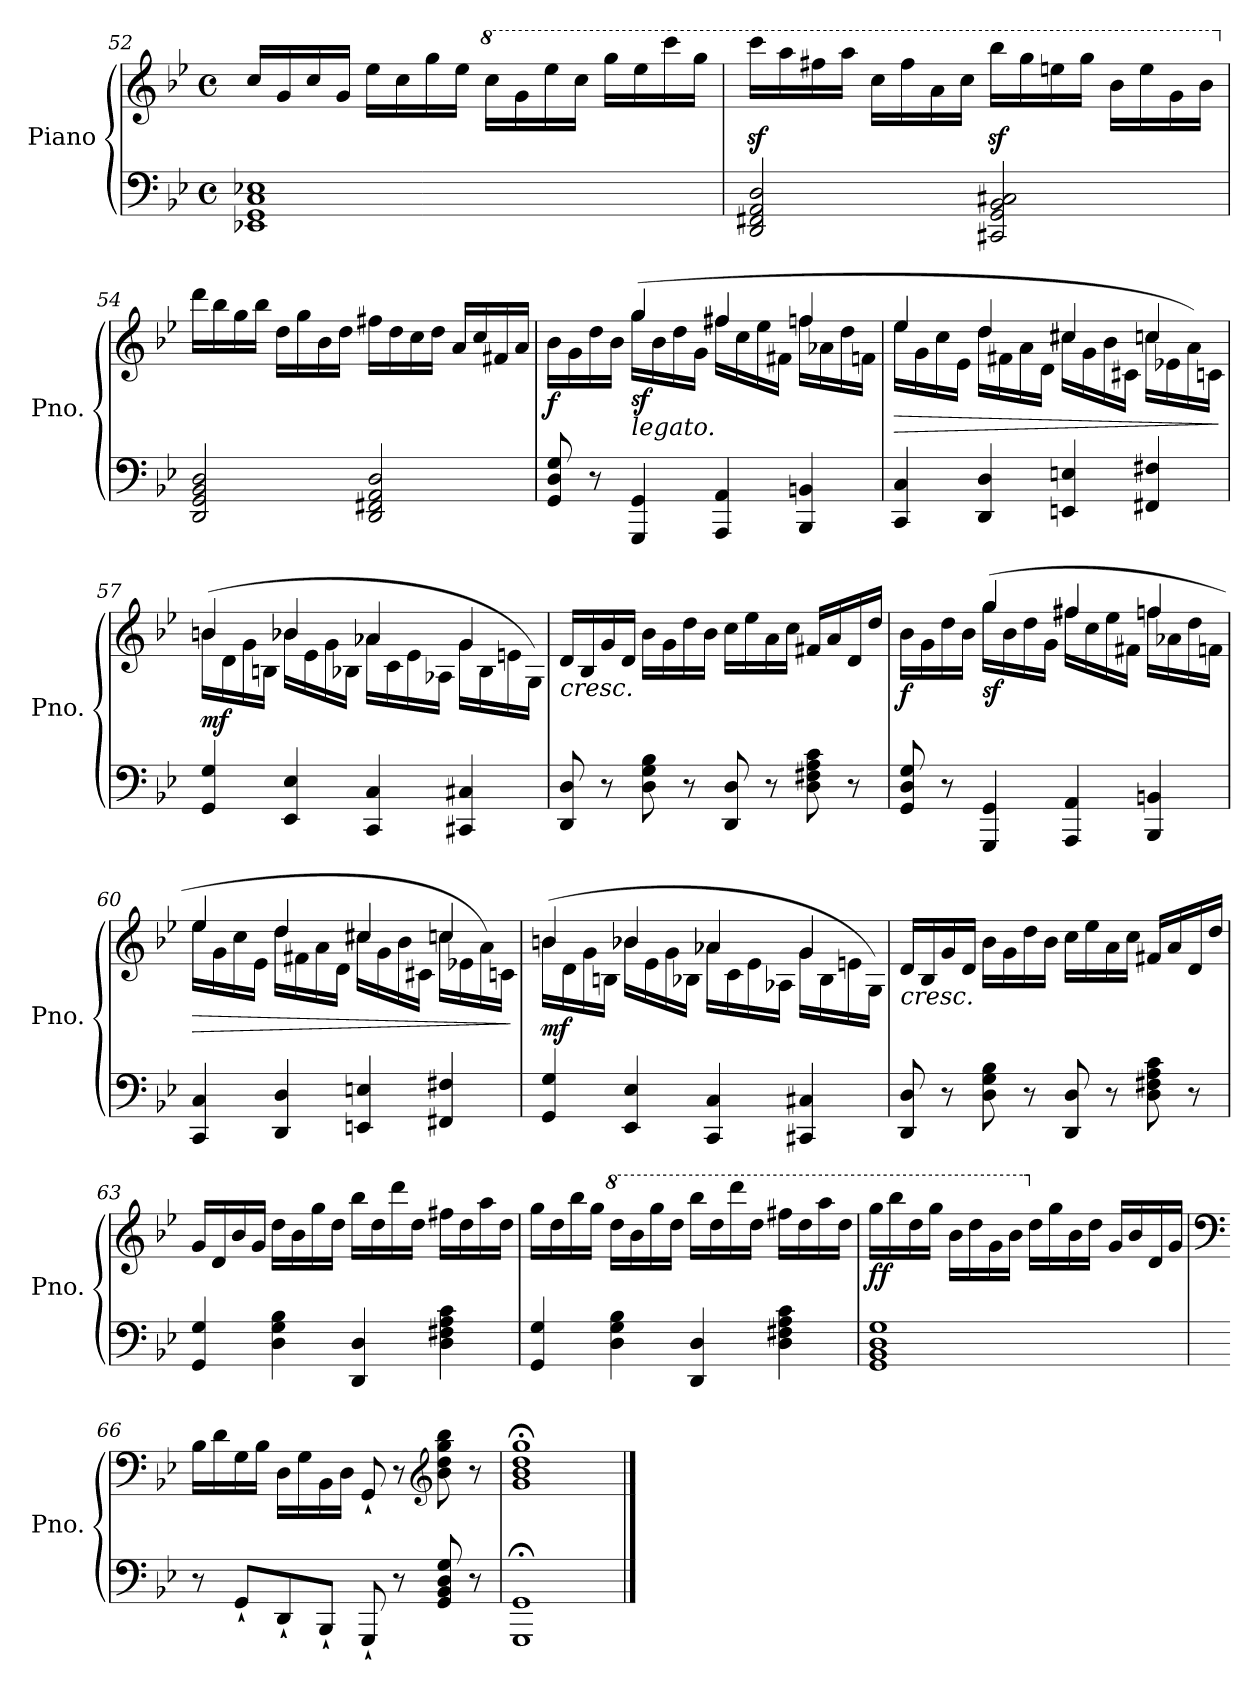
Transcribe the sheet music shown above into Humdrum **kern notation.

**kern	**kern	**dynam
*part1	*part1	*part1
*staff2	*staff1	*staff1/2
*I"Piano	*	*
*I'Pno.	*	*
!!LO:LB:g=z
*clefF4	*clefG2	*
*k[b-e-]	*k[b-e-]	*
*M4/4	*M4/4	*
*met(c)	*met(c)	*
=52	=52	=52
1EE-X 1GG 1C 1E-X	16cc/LL	.
.	16g/	.
.	16cc/	.
.	16g/JJ	.
.	16ee-\LL	.
.	16cc\	.
.	16gg\	.
.	16ee-\JJ	.
*	*8va	*
.	16ccc\LL	.
.	16gg\	.
.	16eee-\	.
.	16ccc\JJ	.
.	16ggg\LL	.
.	16eee-\	.
.	16cccc\	.
.	16ggg\JJ	.
=53	=53	=53
2DD/ 2FF#X/ 2AA/ 2D/	16ccccz<\LL	.
.	16aaa\	.
.	16fff#X\	.
.	16aaa\JJ	.
.	16ccc\LL	.
.	16fff#\	.
.	16aa\	.
.	16ccc\JJ	.
2CC#X/ 2GG/ 2BB-/ 2C#X/	16bbb-z<\LL	.
.	16ggg\	.
.	16eeen\	.
.	16ggg\JJ	.
.	16bb-\LL	.
.	16eee\	.
.	16gg\	.
.	16bb-\JJ	.
=54	=54	=54
*	*X8va	*
2DD/ 2GG/ 2BB-/ 2D/	16ddd\LL	.
.	16bb-\	.
.	16gg\	.
.	16bb-\JJ	.
.	16dd\LL	.
.	16gg\	.
.	16b-\	.
.	16dd\JJ	.
2DD/ 2FF#X/ 2AA/ 2D/	16ff#X\LL	.
.	16dd\	.
.	16cc\	.
.	16dd\JJ	.
.	16a/LL	.
.	16cc/	.
.	16f#X/	.
.	16a/JJ	.
!!LO:LB:g=z
=55	=55	=55
*	*^	*
!	!	!	!LO:DY:b
8GG/ 8D/ 8G/	16b-\LL	4ryy	f
.	16g\	.	.
8r	16dd\	.	.
.	16b-\JJ	.	.
!	!LO:TX:b:i:t=legato.	!	!
!	!	!	!LO:DY:b
4GGG/ 4GG/	(>16gg\LL	4gg/	sf
.	16b-\	.	.
.	16dd\	.	.
.	16g\JJ	.	.
4AAA/ 4AA/	16ff#X\LL	4ff#/	.
.	16cc\	.	.
.	16ee-\	.	.
.	16f#X\JJ	.	.
4BBB-/ 4BBn/	16ffn\LL	4ff/	.
.	16a-X\	.	.
.	16dd\	.	.
.	16fn\JJ	.	.
=56	=56	=56	=56
!	!	!	!LO:HP:b
4CC/ 4C/	16ee-\LL	4ee-/	>
.	16g\	.	.
.	16cc\	.	.
.	16e-\JJ	.	.
4DD/ 4D/	16dd\LL	4dd/	.
.	16f#X\	.	.
.	16a\	.	.
.	16d\JJ	.	.
4EEn/ 4En/	16cc#X\LL	4cc#/	.
.	16g\	.	.
.	16b-\	.	.
.	16c#X\JJ	.	.
4FF#X/ 4F#X/	16ccn\LL	4cc/	.
.	16e-X\	.	.
.	16a\)	.	.
.	16cn\JJ	.	.
*	*v	*v	*
.	.	]
=57	=57	=57
*	*^	*
!	!	!	!LO:DY:b
4GG/ 4G/	(>16bn\LL	4b/	mf
.	16d\	.	.
.	16g\	.	.
.	16Bn\JJ	.	.
4EE-/ 4E-/	16b-X\LL	4b-/	.
.	16e-\	.	.
.	16g\	.	.
.	16B-X\JJ	.	.
4CC/ 4C/	16a-X\LL	4a-/	.
.	16c\	.	.
.	16e-\	.	.
.	16A-X\JJ	.	.
4CC#X/ 4C#X/	16g\LL	4g/	.
.	16B-\	.	.
.	16en\	.	.
.	16G\JJ)	.	.
*	*v	*v	*
!!LO:LB:g=z
=58	=58	=58
!	!LO:TX:b:i:t=cresc.	!
8DD/ 8D/	16d/LL	.
.	16B-/	.
8r	16g/	.
.	16d/JJ	.
8D\ 8G\ 8B-\	16b-\LL	.
.	16g\	.
8r	16dd\	.
.	16b-\JJ	.
8DD/ 8D/	16cc\LL	.
.	16ee-\	.
8r	16a\	.
.	16cc\JJ	.
8D\ 8F#X\ 8A\ 8c\	16f#X/LL	.
.	16a/	.
8r	16d/	.
.	16dd/JJ	.
=59	=59	=59
*	*^	*
!	!	!	!LO:DY:b
8GG/ 8D/ 8G/	16b-\LL	4ryy	f
.	16g\	.	.
8r	16dd\	.	.
.	16b-\JJ	.	.
!	!	!	!LO:DY:b
4GGG/ 4GG/	(>16gg\LL	4gg/	sf
.	16b-\	.	.
.	16dd\	.	.
.	16g\JJ	.	.
4AAA/ 4AA/	16ff#X\LL	4ff#/	.
.	16cc\	.	.
.	16ee-\	.	.
.	16f#X\JJ	.	.
4BBB-/ 4BBn/	16ffn\LL	4ff/	.
.	16a-X\	.	.
.	16dd\	.	.
.	16fn\JJ	.	.
=60	=60	=60	=60
!	!	!	!LO:HP:b
4CC/ 4C/	16ee-\LL	4ee-/	>
.	16g\	.	.
.	16cc\	.	.
.	16e-\JJ	.	.
4DD/ 4D/	16dd\LL	4dd/	.
.	16f#X\	.	.
.	16a\	.	.
.	16d\JJ	.	.
4EEn/ 4En/	16cc#X\LL	4cc#/	.
.	16g\	.	.
.	16b-\	.	.
.	16c#X\JJ	.	.
4FF#X/ 4F#X/	16ccn\LL	4cc/	.
.	16e-X\	.	.
.	16a\)	.	.
.	16cn\JJ	.	.
*	*v	*v	*
.	.	]
!!LO:LB:g=z
=61	=61	=61
*	*^	*
!	!	!	!LO:DY:b
4GG/ 4G/	(>16bn\LL	4b/	mf
.	16d\	.	.
.	16g\	.	.
.	16Bn\JJ	.	.
4EE-/ 4E-/	16b-X\LL	4b-/	.
.	16e-\	.	.
.	16g\	.	.
.	16B-X\JJ	.	.
4CC/ 4C/	16a-X\LL	4a-/	.
.	16c\	.	.
.	16e-\	.	.
.	16A-X\JJ	.	.
4CC#X/ 4C#X/	16g\LL	4g/	.
.	16B-\	.	.
.	16en\	.	.
.	16G\JJ)	.	.
*	*v	*v	*
=62	=62	=62
!	!LO:TX:b:i:t=cresc.	!
8DD/ 8D/	16d/LL	.
.	16B-/	.
8r	16g/	.
.	16d/JJ	.
8D\ 8G\ 8B-\	16b-\LL	.
.	16g\	.
8r	16dd\	.
.	16b-\JJ	.
8DD/ 8D/	16cc\LL	.
.	16ee-\	.
8r	16a\	.
.	16cc\JJ	.
8D\ 8F#X\ 8A\ 8c\	16f#X/LL	.
.	16a/	.
8r	16d/	.
.	16dd/JJ	.
=63	=63	=63
4GG/ 4G/	16g/LL	.
.	16d/	.
.	16b-/	.
.	16g/JJ	.
4D\ 4G\ 4B-\	16dd\LL	.
.	16b-\	.
.	16gg\	.
.	16dd\JJ	.
4DD/ 4D/	16bb-\LL	.
.	16dd\	.
.	16ddd\	.
.	16dd\JJ	.
4D\ 4F#X\ 4A\ 4c\	16ff#X\LL	.
.	16dd\	.
.	16aa\	.
.	16dd\JJ	.
!!LO:LB:g=z
=64	=64	=64
4GG/ 4G/	16gg\LL	.
.	16dd\	.
.	16bb-\	.
.	16gg\JJ	.
*	*8va	*
4D\ 4G\ 4B-\	16ddd\LL	.
.	16bb-\	.
.	16ggg\	.
.	16ddd\JJ	.
4DD/ 4D/	16bbb-\LL	.
.	16ddd\	.
.	16dddd\	.
.	16ddd\JJ	.
4D\ 4F#X\ 4A\ 4c\	16fff#X\LL	.
.	16ddd\	.
.	16aaa\	.
.	16ddd\JJ	.
=65	=65	=65
!	!	!LO:DY:b
1GG 1BB- 1D 1G	16ggg\LL	ff
.	16bbb-\	.
.	16ddd\	.
.	16ggg\JJ	.
.	16bb-\LL	.
.	16ddd\	.
.	16gg\	.
.	16bb-\JJ	.
*	*X8va	*
.	16dd\LL	.
.	16gg\	.
.	16b-\	.
.	16dd\JJ	.
.	16g/LL	.
.	16b-/	.
.	16d/	.
.	16g/JJ	.
=66	=66	=66
*	*clefF4	*
8r	16B-\LL	.
.	16d\	.
8GG`/L	16G\	.
.	16B-\JJ	.
8DD`/	16D\LL	.
.	16G\	.
8BBB-`/J	16BB-\	.
.	16D\JJ	.
8GGG`/	8GG`/	.
8r	8r	.
*	*clefG2	*
8GG/ 8BB-/ 8D/ 8G/	8b-\ 8dd\ 8gg\ 8bb-\	.
8r	8r	.
=67	=67	=67
1GGG;< 1GG;<	1g;< 1b-;< 1dd;< 1gg;<	.
==	==	==
*-	*-	*-
